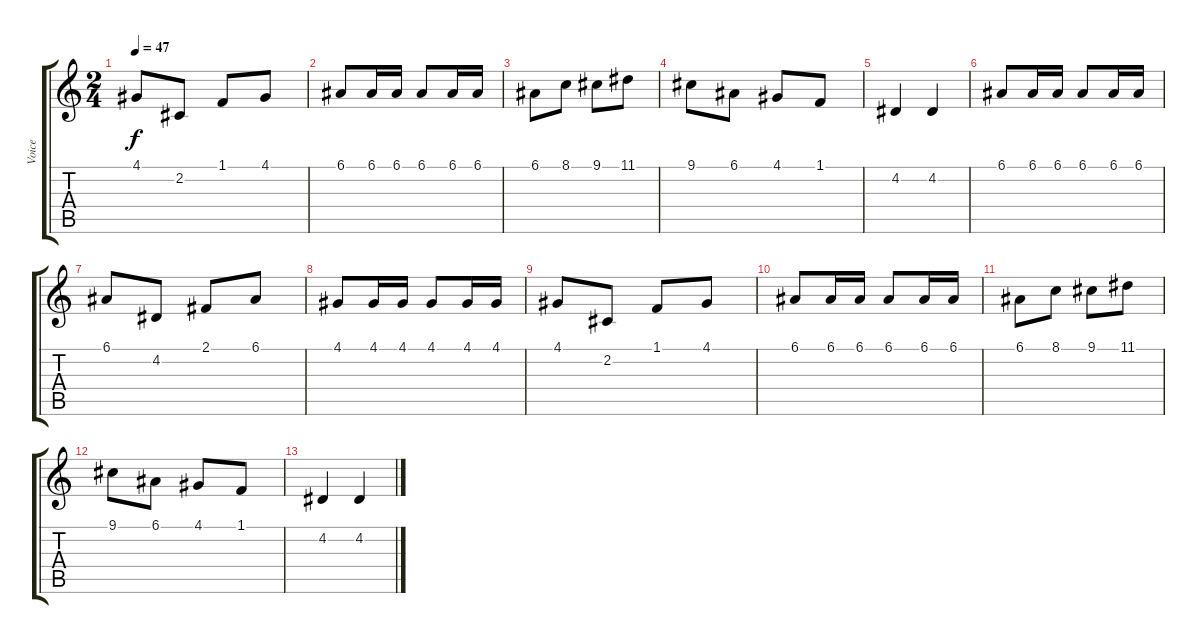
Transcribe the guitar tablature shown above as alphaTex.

\track ("Voice" "Voice") {instrument sopranosax}
\staff {score tabs}
\tuning (E4 B3 G3 D3 A2 E2) {hide}
\ts (2 4)
\tempo 47
\clef g2
\ks c
4.1.8{dy f} 2.2.8 1.1.8 4.1.8 |
6.1.8 6.1.16 6.1.16 6.1.8 6.1.16 6.1.16 |
6.1.8 8.1.8 9.1.8 11.1.8 |
9.1.8 6.1.8 4.1.8 1.1.8 |
4.2.4 4.2.4 |
6.1.8 6.1.16 6.1.16 6.1.8 6.1.16 6.1.16 |
6.1.8 4.2.8 2.1.8 6.1.8 |
4.1.8 4.1.16 4.1.16 4.1.8 4.1.16 4.1.16 |
4.1.8 2.2.8 1.1.8 4.1.8 |
6.1.8 6.1.16 6.1.16 6.1.8 6.1.16 6.1.16 |
6.1.8 8.1.8 9.1.8 11.1.8 |
9.1.8 6.1.8 4.1.8 1.1.8 |
4.2.4 4.2.4
